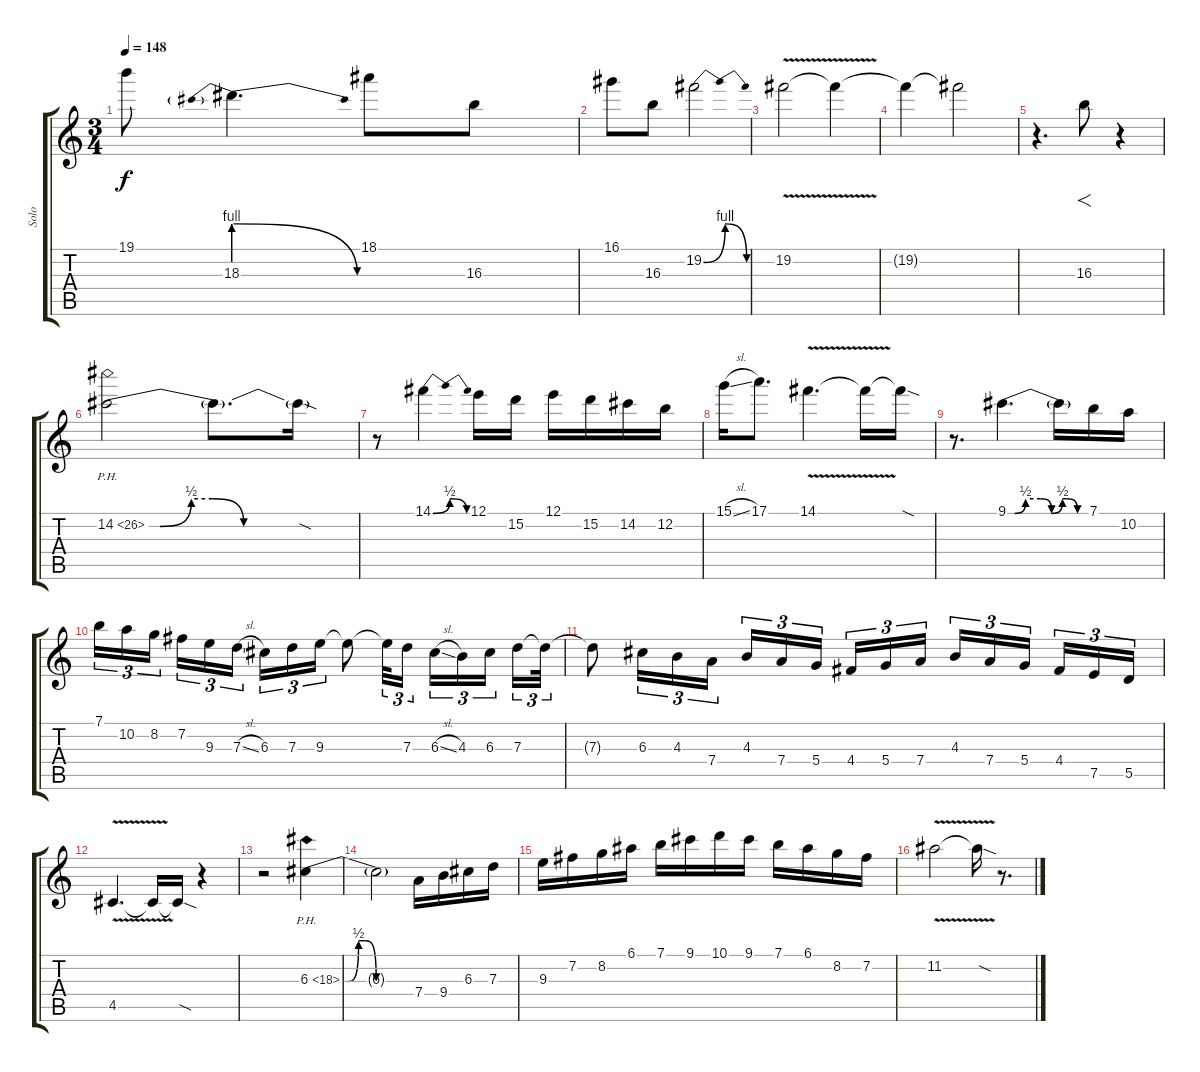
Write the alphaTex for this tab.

\track ("Solo" "Solo") {instrument overdrivenguitar}
\staff {score tabs}
\tuning (E4 B3 G3 D3 A2 E2) {hide}
\ts (3 4)
\tempo 148
\clef g2
\ks c
19.1.8{dy f} 18.3{be (prebendrelease 0 4 60 0)}.4{d} 18.1.8 16.3.8 |
16.1.8 16.3.8 19.2{be (bendrelease 0 0 20 4 45 4 60 0)}.2 |
19.2{v}.2 19.2{t}.4{volume 6} |
19.2{t}.4 19.2{t}.2 |
r.4{d} 16.3.8{f volume 16} r.4 |
14.2{be (custom 0 0 3 0 12 2 18 2 27 0 60 0) ph 12}.2 14.2{t}.8{d} 14.2{sod t}.16 |
r.8 14.1{be (bendrelease 0 0 10 2 30 2 60 0)}.4 12.1.16 15.2.16 12.1.16 15.2.16 14.2.16 12.2.16 |
15.1{sl}.16 17.1.8{d} 14.1{v}.4{d} 14.1{t}.16 14.1{sod t}.16 |
r.8{d} 9.1{be (custom 0 0 5 0 13 2 24 2 32 0 40 2 43 2 51 0 60 0)}.4{d} 9.1{t}.16 7.1.16 10.2.16 |
7.1.16{tu (3 2)} 10.2.16{tu (3 2)} 8.2.16{tu (3 2) beam splitsecondary} 7.2.16{tu (3 2)} 9.3.16{tu (3 2)} 7.3{sl}.16{tu (3 2)} 6.3.16{tu (3 2)} 7.3.16{tu (3 2)} 9.3.16{tu (3 2)} 9.3{t}.8 9.3{t}.32{tu (3 2)} 7.3.16{tu (3 2) beam splitsecondary} 6.3{sl}.16{tu (3 2)} 4.3.16{tu (3 2)} 6.3.16{tu (3 2) beam splitsecondary} 7.3.16{tu (3 2)} 7.3{t}.32{tu (3 2)} |
7.3{t}.8 6.3.16{tu (3 2)} 4.3.16{tu (3 2)} 7.4.16{tu (3 2)} 4.3.16{tu (3 2)} 7.4.16{tu (3 2)} 5.4.16{tu (3 2) beam splitsecondary} 4.4.16{tu (3 2)} 5.4.16{tu (3 2)} 7.4.16{tu (3 2)} 4.3.16{tu (3 2)} 7.4.16{tu (3 2)} 5.4.16{tu (3 2) beam splitsecondary} 4.4.16{tu (3 2)} 7.5.16{tu (3 2)} 5.5.16{tu (3 2)} |
4.5{v}.4{d} 4.5{t}.16 4.5{sod t}.16 r.4 |
r.2 6.3{be (custom 0 0 3 0 12 2 18 2 27 0 60 0) ph 12}.4 |
6.3{t}.2 7.4.16 9.4.16 6.3.16 7.3.16 |
9.3.16 7.2.16 8.2.16 6.1.16 7.1.16 9.1.16 10.1.16 9.1.16 7.1.16 6.1.16 8.2.16 7.2.16 |
11.2{v}.2 11.2{sod t}.16 r.8{d}
